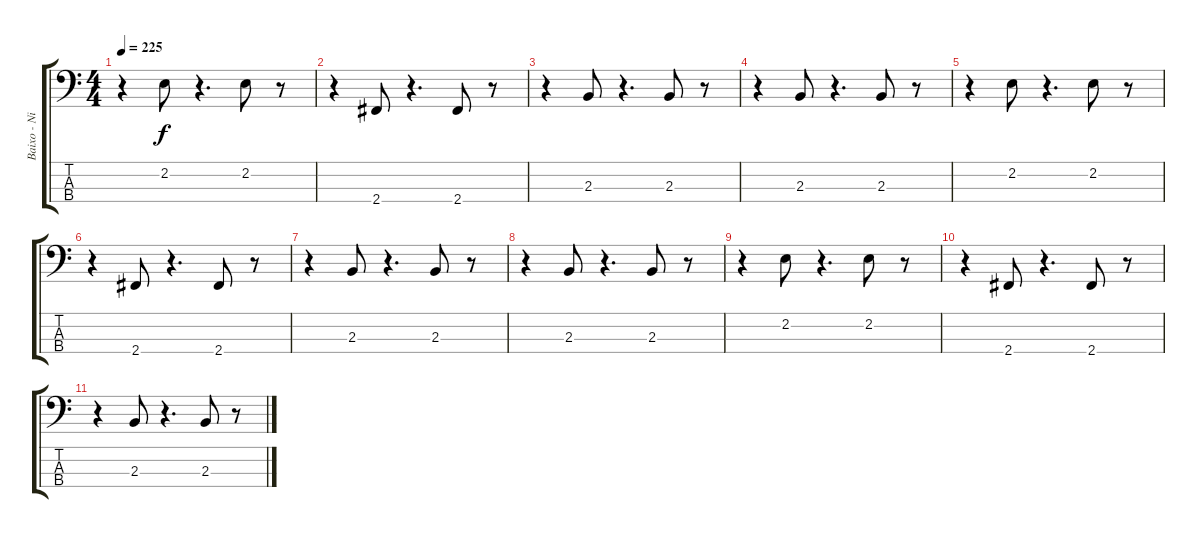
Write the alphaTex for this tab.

\track ("Baixo - Nikola" "Baixo - Ni") {instrument electricbasspick}
\staff {score tabs}
\tuning (G2 D2 A1 E1) {hide}
\ts (4 4)
\tempo 225
\clef f4
\ks c
r.4{dy f} 2.2.8 r.4{d} 2.2.8 r.8 |
r.4 2.4.8 r.4{d} 2.4.8 r.8 |
r.4 2.3.8 r.4{d} 2.3.8 r.8 |
r.4 2.3.8 r.4{d} 2.3.8 r.8 |
r.4 2.2.8 r.4{d} 2.2.8 r.8 |
r.4 2.4.8 r.4{d} 2.4.8 r.8 |
r.4 2.3.8 r.4{d} 2.3.8 r.8 |
r.4 2.3.8 r.4{d} 2.3.8 r.8 |
r.4 2.2.8 r.4{d} 2.2.8 r.8 |
r.4 2.4.8 r.4{d} 2.4.8 r.8 |
r.4 2.3.8 r.4{d} 2.3.8 r.8
